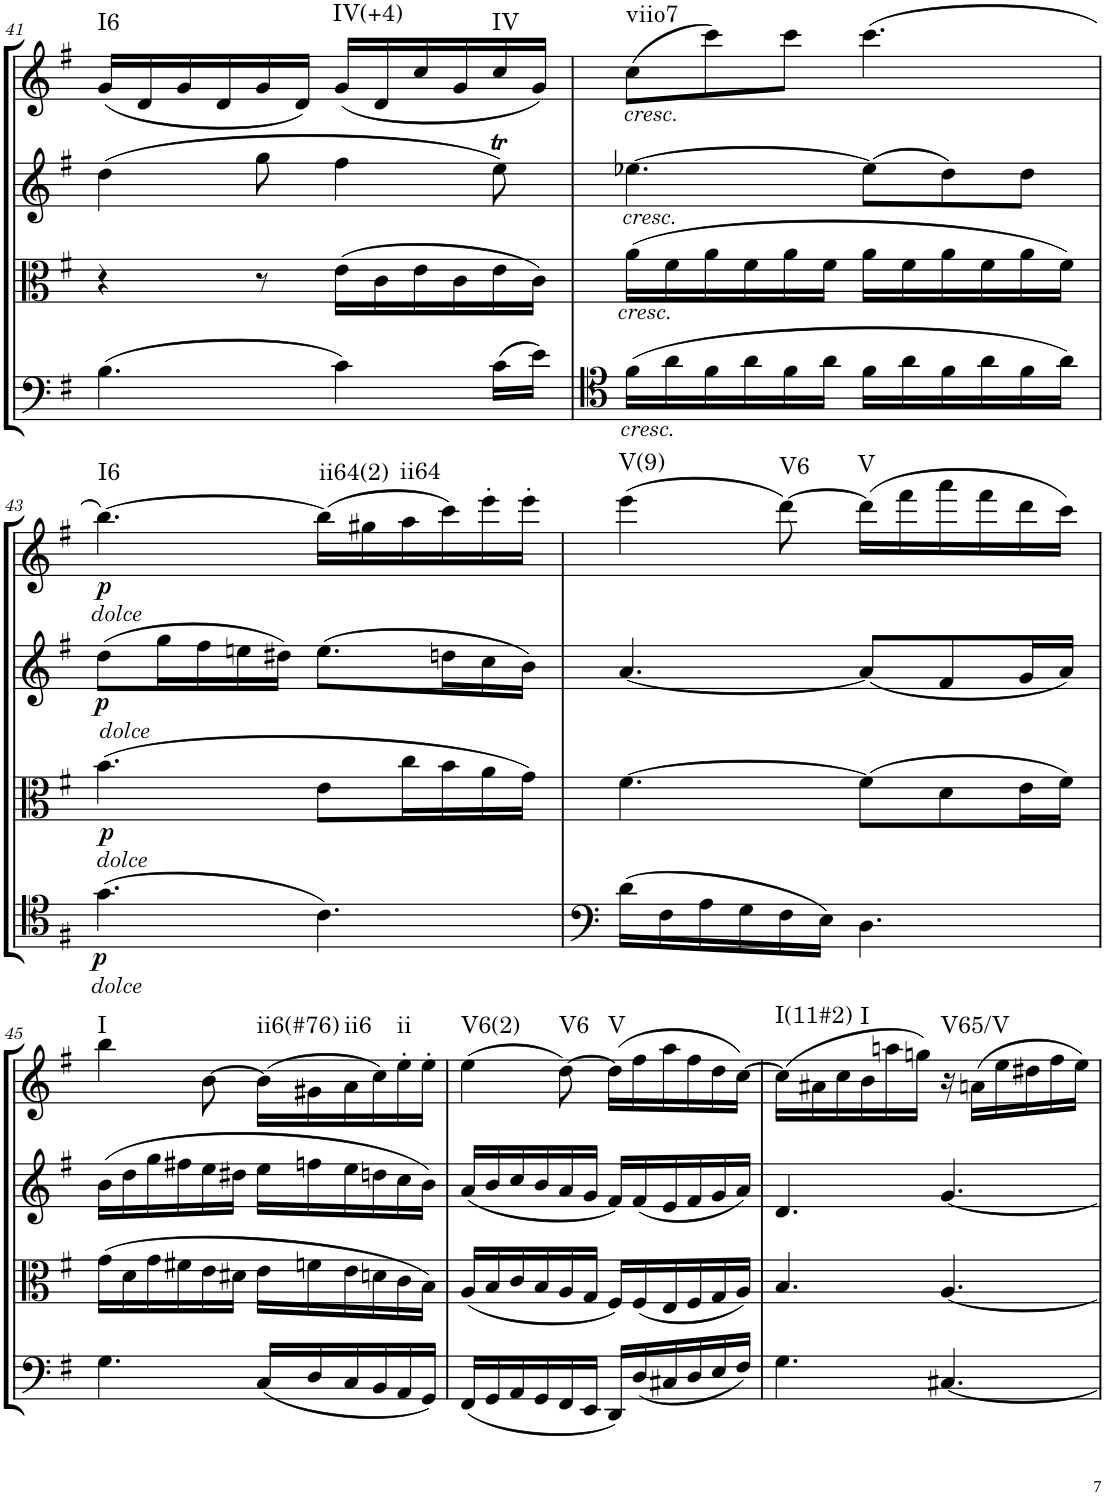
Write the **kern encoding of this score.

**kern	**dynam	**kern	**dynam	**kern	**dynam	**kern	**dynam	**harte
*part4	*part4	*part3	*part3	*part2	*part2	*part1	*part1	*part1
*staff4	*staff4	*staff3	*staff3	*staff2	*staff2	*staff1	*staff1	*
*I"Violoncello.	*	*I"Viola	*	*I"Violin II.	*	*I"Violin I.	*	*
*I'Vc	*	*I'Vla	*	*I'Vln	*	*I'Vln	*	*
!!LO:PB:g=z
*clefF4	*	*clefC3	*	*clefG2	*	*clefG2	*	*
*k[f#]	*	*k[f#]	*	*k[f#]	*	*k[f#]	*	*
*M6/8	*	*M6/8	*	*M6/8	*	*M6/8	*	*
=41	=41	=41	=41	=41	=41	=41	=41	=41
!	!	!	!	!	!	!	!	!LO:H:kt=I6
(4.B\	.	4r	.	(4dd\	.	(16g/LL	.	N
.	.	.	.	.	.	16d/	.	.
.	.	.	.	.	.	16g/	.	.
.	.	.	.	.	.	16d/	.	.
.	.	8r	.	8gg\	.	16g/	.	.
.	.	.	.	.	.	16d/JJ)	.	.
!	!	!	!	!	!	!	!	!LO:H:kt=IV(+4)
4c\)	.	(16e\LL	.	4ff#\	.	(16g/LL	.	N
.	.	16c\	.	.	.	16d/	.	.
.	.	16e\	.	.	.	16cc/	.	.
.	.	16c\	.	.	.	16g/	.	.
!	!	!	!	!	!	!	!	!LO:H:kt=IV
(16c\LL	.	16e\	.	8eeT\)	.	16cc/	.	N
16e\JJ)	.	16c\JJ)	.	.	.	16g/JJ)	.	.
=42	=42	=42	=42	=42	=42	=42	=42	=42
!	!	!	!	!	!	!LO:TX:b:i:t=cresc.	!	!
!	!	!	!	!LO:TX:b:i:t=cresc.	!	!	!	!
!	!	!LO:TX:b:i:t=cresc.	!	!	!	!	!	!
!LO:TX:b:i:t=cresc.	!	!	!	!	!	!	!	!LO:H:kt=viio7
(16f#\LL	.	(16a\LL	.	[4.ee-X\	.	(8cc\L	.	N
16a\	.	16f#\	.	.	.	.	.	.
16f#\	.	16a\	.	.	.	8ccc\)	.	.
16a\	.	16f#\	.	.	.	.	.	.
16f#\	.	16a\	.	.	.	8ccc\J	.	.
16a\JJ	.	16f#\JJ	.	.	.	.	.	.
16f#\LL	.	16a\LL	.	(8ee-\L]	.	(4.ccc\	.	.
16a\	.	16f#\	.	.	.	.	.	.
16f#\	.	16a\	.	8dd\)	.	.	.	.
16a\	.	16f#\	.	.	.	.	.	.
16f#\	.	16a\	.	8dd\J	.	.	.	.
16a\JJ)	.	16f#\JJ)	.	.	.	.	.	.
!!LO:LB:g=z
=43	=43	=43	=43	=43	=43	=43	=43	=43
!	!LO:DY:b	!	!LO:DY:b	!	!LO:DY:b	!	!LO:DY:b	!LO:H:kt=I6
(4.g\	p	(4.b\	p	(8dd\L	p	[4.bb\)	p	N
!	!	!	!	!LO:TX:b:i:t=dolce	!	!	!	!
.	.	.	.	16gg\L	.	.	.	.
.	.	.	.	16ff#\	.	.	.	.
.	.	.	.	16een\	.	.	.	.
.	.	.	.	16dd#X\JJ)	.	.	.	.
!	!	!	!	!	!	!LO:TX:b:i:t=dolce	!	!
!	!	!LO:TX:b:i:t=dolce	!	!	!	!	!	!
!LO:TX:b:i:t=dolce	!	!	!	!	!	!	!	!LO:H:kt=ii64(2)
4.c\)	.	8e\L	.	(8.ee\L	.	(16bb\LL]	.	N
.	.	.	.	.	.	16gg#X\	.	.
!	!	!	!	!	!	!	!	!LO:H:kt=ii64
.	.	16cc\L	.	.	.	16aa\	.	N
.	.	16b\	.	16ddn\L	.	16ccc\)	.	.
.	.	16a\	.	16cc\	.	16eee'\	.	.
.	.	16g\JJ)	.	16b\JJ)	.	16eee'\JJ	.	.
=44	=44	=44	=44	=44	=44	=44	=44	=44
!	!	!	!	!	!	!	!	!LO:H:kt=V(9)
(16d\LL	.	[4.f#\	.	[4.a/	.	(4eee\	.	N
16F#\	.	.	.	.	.	.	.	.
16A\	.	.	.	.	.	.	.	.
16G\	.	.	.	.	.	.	.	.
!	!	!	!	!	!	!	!	!LO:H:kt=V6
16F#\	.	.	.	.	.	[8ddd\)	.	N
16E\JJ)	.	.	.	.	.	.	.	.
!	!	!	!	!	!	!	!	!LO:H:kt=V
4.D\	.	(8f#\L]	.	(8a/L]	.	(16ddd\LL]	.	N
.	.	.	.	.	.	16fff#\	.	.
.	.	8d\	.	8f#/	.	16aaa\	.	.
.	.	.	.	.	.	16fff#\	.	.
.	.	16e\L	.	16g/L	.	16ddd\	.	.
.	.	16f#\JJ)	.	16a/JJ)	.	16ccc\JJ)	.	.
!!LO:LB:g=z
=45	=45	=45	=45	=45	=45	=45	=45	=45
!	!	!	!	!	!	!	!	!LO:H:kt=I
4.G\	.	(16g\LL	.	(16b\LL	.	4bb\	.	N
.	.	16d\	.	16dd\	.	.	.	.
.	.	16g\	.	16gg\	.	.	.	.
.	.	16f#X\	.	16ff#X\	.	.	.	.
.	.	16e\	.	16ee\	.	[8b\	.	.
.	.	16d#X\JJ	.	16dd#X\JJ	.	.	.	.
!	!	!	!	!	!	!	!	!LO:H:kt=ii6(#76)
(16C/LL	.	16e\LL	.	16ee\LL	.	(16b\LL]	.	N
16D/	.	16fn\	.	16ffn\	.	16g#X\	.	.
!	!	!	!	!	!	!	!	!LO:H:kt=ii6
16C/	.	16e\	.	16ee\	.	16a\	.	N
16BB/	.	16dn\	.	16ddn\	.	16cc\)	.	.
!	!	!	!	!	!	!	!	!LO:H:kt=ii
16AA/	.	16c\	.	16cc\	.	16ee'\	.	N
16GG/JJ)	.	16B\JJ)	.	16b\JJ)	.	16ee'\JJ	.	.
=46	=46	=46	=46	=46	=46	=46	=46	=46
!	!	!	!	!	!	!	!	!LO:H:kt=V6(2)
(16FF#/LL	.	(16A/LL	.	(16a/LL	.	(4ee\	.	N
16GG/	.	16B/	.	16b/	.	.	.	.
16AA/	.	16c/	.	16cc/	.	.	.	.
16GG/	.	16B/	.	16b/	.	.	.	.
!	!	!	!	!	!	!	!	!LO:H:kt=V6
16FF#/	.	16A/	.	16a/	.	[8dd\)	.	N
16EE/JJ	.	16G/JJ	.	16g/JJ	.	.	.	.
!	!	!	!	!	!	!	!	!LO:H:kt=V
16DD/LL)	.	16F#/LL)	.	16f#/LL)	.	(16dd\LL]	.	N
(16D/	.	(16F#/	.	(16f#/	.	16ff#\	.	.
16C#X/	.	16E/	.	16e/	.	16aa\	.	.
16D/	.	16F#/	.	16f#/	.	16ff#\	.	.
16E/	.	16G/	.	16g/	.	16dd\	.	.
16F#/JJ)	.	16A/JJ)	.	16a/JJ)	.	[16cc\JJ)	.	.
=47	=47	=47	=47	=47	=47	=47	=47	=47
!	!	!	!	!	!	!	!	!LO:H:kt=I(11#2)
4.G\	.	4.B/	.	4.d/	.	(16cc\LL]	.	N
.	.	.	.	.	.	16a#X\	.	.
.	.	.	.	.	.	16cc\	.	.
!	!	!	!	!	!	!	!	!LO:H:kt=I
.	.	.	.	.	.	16b\	.	N
.	.	.	.	.	.	16aan\	.	.
.	.	.	.	.	.	16ggn\JJ)	.	.
!	!	!	!	!	!	!	!	!LO:H:kt=V65/V
[4.C#X/	.	[4.A/	.	[4.g/	.	16r	.	N
.	.	.	.	.	.	(16an\LL	.	.
.	.	.	.	.	.	16ee\	.	.
.	.	.	.	.	.	16dd#X\	.	.
.	.	.	.	.	.	16ff#\	.	.
.	.	.	.	.	.	16ee\JJ)	.	.
=	=	=	=	=	=	=	=	=
*-	*-	*-	*-	*-	*-	*-	*-	*-
